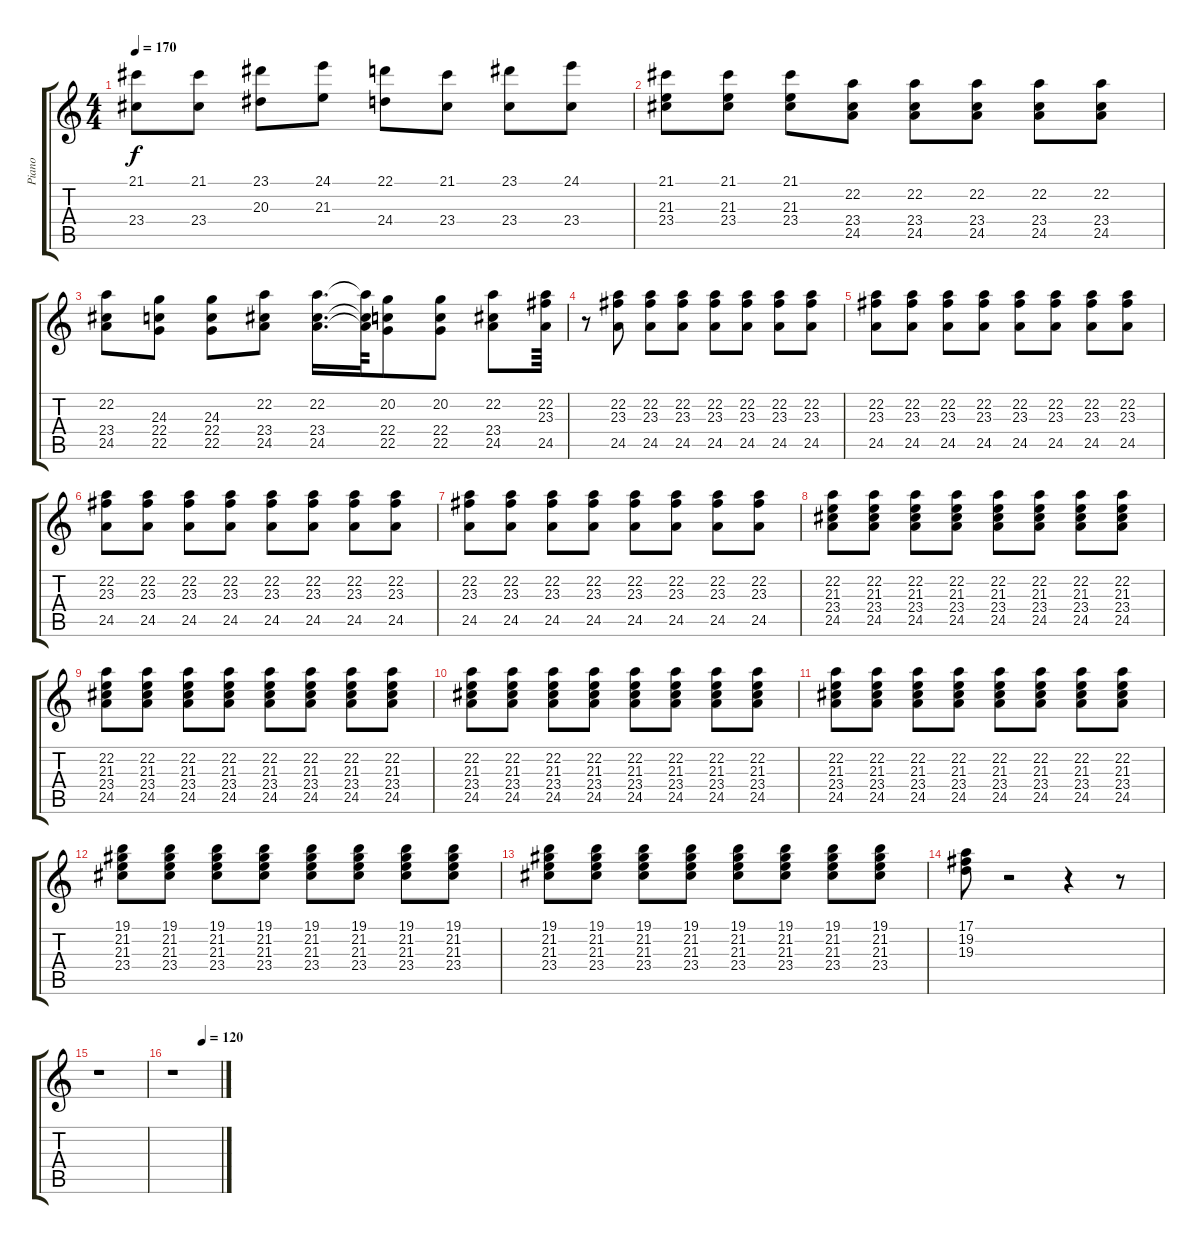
\track ("Piano" "Piano") {instrument electricgrandpiano}
\staff {score tabs}
\tuning (E4 B3 G3 D3 A2 E2) {hide}
\ts (4 4)
\tempo 170
\clef g2
\ks c
(21.1 23.4).8{dy f} (21.1 23.4).8 (23.1 20.3).8 (24.1 21.3).8 (22.1 24.4).8 (21.1 23.4).8 (23.1 23.4).8 (24.1 23.4).8 |
(21.1 21.3 23.4).8 (21.1 21.3 23.4).8 (21.1 21.3 23.4).8 (22.2 23.4 24.5).8 (22.2 23.4 24.5).8 (22.2 23.4 24.5).8 (22.2 23.4 24.5).8 (22.2 23.4 24.5).8 |
(22.2 23.4 24.5).8 (24.3 22.4 22.5).8 (24.3 22.4 22.5).8 (22.2 23.4 24.5).8 (22.2 23.4 24.5).16{d} (22.2{t} 23.4{t} 24.5{t}).64 (20.2 22.4 22.5).8 (20.2 22.4 22.5).8 (22.2 23.4 24.5).8 (22.2 23.3 24.5).64 |
r.8 (22.2 23.3 24.5).8 (22.2 23.3 24.5).8 (22.2 23.3 24.5).8 (22.2 23.3 24.5).8 (22.2 23.3 24.5).8 (22.2 23.3 24.5).8 (22.2 23.3 24.5).8 |
(22.2 23.3 24.5).8 (22.2 23.3 24.5).8 (22.2 23.3 24.5).8 (22.2 23.3 24.5).8 (22.2 23.3 24.5).8 (22.2 23.3 24.5).8 (22.2 23.3 24.5).8 (22.2 23.3 24.5).8 |
(22.2 23.3 24.5).8 (22.2 23.3 24.5).8 (22.2 23.3 24.5).8 (22.2 23.3 24.5).8 (22.2 23.3 24.5).8 (22.2 23.3 24.5).8 (22.2 23.3 24.5).8 (22.2 23.3 24.5).8 |
(22.2 23.3 24.5).8 (22.2 23.3 24.5).8 (22.2 23.3 24.5).8 (22.2 23.3 24.5).8 (22.2 23.3 24.5).8 (22.2 23.3 24.5).8 (22.2 23.3 24.5).8 (22.2 23.3 24.5).8 |
(22.2 21.3 23.4 24.5).8 (22.2 21.3 23.4 24.5).8 (22.2 21.3 23.4 24.5).8 (22.2 21.3 23.4 24.5).8 (22.2 21.3 23.4 24.5).8 (22.2 21.3 23.4 24.5).8 (22.2 21.3 23.4 24.5).8 (22.2 21.3 23.4 24.5).8 |
(22.2 21.3 23.4 24.5).8 (22.2 21.3 23.4 24.5).8 (22.2 21.3 23.4 24.5).8 (22.2 21.3 23.4 24.5).8 (22.2 21.3 23.4 24.5).8 (22.2 21.3 23.4 24.5).8 (22.2 21.3 23.4 24.5).8 (22.2 21.3 23.4 24.5).8 |
(22.2 21.3 23.4 24.5).8 (22.2 21.3 23.4 24.5).8 (22.2 21.3 23.4 24.5).8 (22.2 21.3 23.4 24.5).8 (22.2 21.3 23.4 24.5).8 (22.2 21.3 23.4 24.5).8 (22.2 21.3 23.4 24.5).8 (22.2 21.3 23.4 24.5).8 |
(22.2 21.3 23.4 24.5).8 (22.2 21.3 23.4 24.5).8 (22.2 21.3 23.4 24.5).8 (22.2 21.3 23.4 24.5).8 (22.2 21.3 23.4 24.5).8 (22.2 21.3 23.4 24.5).8 (22.2 21.3 23.4 24.5).8 (22.2 21.3 23.4 24.5).8 |
(19.1 21.2 21.3 23.4).8 (19.1 21.2 21.3 23.4).8 (19.1 21.2 21.3 23.4).8 (19.1 21.2 21.3 23.4).8 (19.1 21.2 21.3 23.4).8 (19.1 21.2 21.3 23.4).8 (19.1 21.2 21.3 23.4).8 (19.1 21.2 21.3 23.4).8 |
(19.1 21.2 21.3 23.4).8 (19.1 21.2 21.3 23.4).8 (19.1 21.2 21.3 23.4).8 (19.1 21.2 21.3 23.4).8 (19.1 21.2 21.3 23.4).8 (19.1 21.2 21.3 23.4).8 (19.1 21.2 21.3 23.4).8 (19.1 21.2 21.3 23.4).8 |
(17.1 19.2 19.3).8 r.2 r.4 r.8 |
r.1 |
\tempo (120 0.625)
r.1
